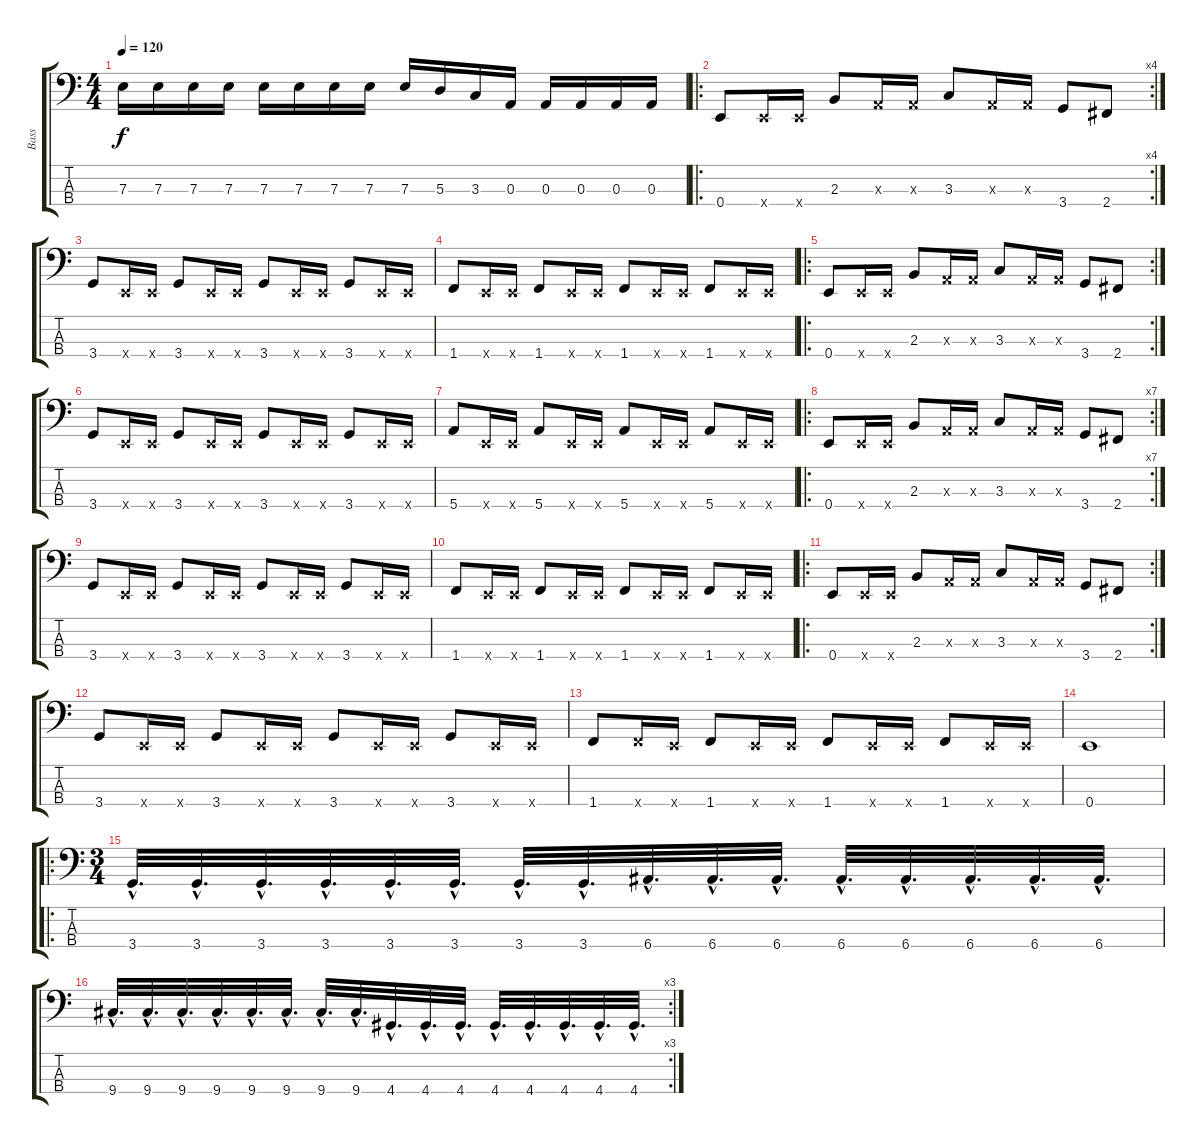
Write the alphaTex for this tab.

\track ("Bass" "Bass") {instrument overdrivenguitar}
\staff {score tabs}
\tuning (G2 D2 A1 E1) {hide}
\ts (4 4)
\tempo 120
\clef f4
\ks c
7.3.16{dy f} 7.3.16 7.3.16 7.3.16 7.3.16 7.3.16 7.3.16 7.3.16 7.3.16 5.3.16 3.3.16 0.3.16 0.3.16 0.3.16 0.3.16 0.3.16 |
\ro
\rc 4
0.4.8 0.4{x}.16 0.4{x}.16 2.3.8 0.3{x}.16 0.3{x}.16 3.3.8 0.3{x}.16 0.3{x}.16 3.4.8 2.4.8 |
3.4.8 0.4{x}.16 0.4{x}.16 3.4.8 0.4{x}.16 0.4{x}.16 3.4.8 0.4{x}.16 0.4{x}.16 3.4.8 0.4{x}.16 0.4{x}.16 |
1.4.8 0.4{x}.16 0.4{x}.16 1.4.8 0.4{x}.16 0.4{x}.16 1.4.8 0.4{x}.16 0.4{x}.16 1.4.8 0.4{x}.16 0.4{x}.16 |
\ro
\rc 2
0.4.8 0.4{x}.16 0.4{x}.16 2.3.8 0.3{x}.16 0.3{x}.16 3.3.8 0.3{x}.16 0.3{x}.16 3.4.8 2.4.8 |
3.4.8 0.4{x}.16 0.4{x}.16 3.4.8 0.4{x}.16 0.4{x}.16 3.4.8 0.4{x}.16 0.4{x}.16 3.4.8 0.4{x}.16 0.4{x}.16 |
5.4.8 0.4{x}.16 0.4{x}.16 5.4.8 0.4{x}.16 0.4{x}.16 5.4.8 0.4{x}.16 0.4{x}.16 5.4.8 0.4{x}.16 0.4{x}.16 |
\ro
\rc 7
0.4.8 0.4{x}.16 0.4{x}.16 2.3.8 0.3{x}.16 0.3{x}.16 3.3.8 0.3{x}.16 0.3{x}.16 3.4.8 2.4.8 |
3.4.8 0.4{x}.16 0.4{x}.16 3.4.8 0.4{x}.16 0.4{x}.16 3.4.8 0.4{x}.16 0.4{x}.16 3.4.8 0.4{x}.16 0.4{x}.16 |
1.4.8 0.4{x}.16 0.4{x}.16 1.4.8 0.4{x}.16 0.4{x}.16 1.4.8 0.4{x}.16 0.4{x}.16 1.4.8 0.4{x}.16 0.4{x}.16 |
\ro
\rc 2
0.4.8 0.4{x}.16 0.4{x}.16 2.3.8 0.3{x}.16 0.3{x}.16 3.3.8 0.3{x}.16 0.3{x}.16 3.4.8 2.4.8 |
3.4.8 0.4{x}.16 0.4{x}.16 3.4.8 0.4{x}.16 0.4{x}.16 3.4.8 0.4{x}.16 0.4{x}.16 3.4.8 0.4{x}.16 0.4{x}.16 |
1.4.8 1.4{x}.16 0.4{x}.16 1.4.8 0.4{x}.16 0.4{x}.16 1.4.8 0.4{x}.16 0.4{x}.16 1.4.8 0.4{x}.16 0.4{x}.16 |
0.4.1 |
\ro
\ts (3 4)
3.4{hac}.32{d} 3.4{hac}.32{d} 3.4{hac}.32{d} 3.4{hac}.32{d} 3.4{hac}.32{d} 3.4{hac}.32{d} 3.4{hac}.32{d} 3.4{hac}.32{d} 6.4{hac}.32{d} 6.4{hac}.32{d} 6.4{hac}.32{d} 6.4{hac}.32{d} 6.4{hac}.32{d} 6.4{hac}.32{d} 6.4{hac}.32{d} 6.4{hac}.32{d} |
\rc 3
9.4{hac}.32{d} 9.4{hac}.32{d} 9.4{hac}.32{d} 9.4{hac}.32{d} 9.4{hac}.32{d} 9.4{hac}.32{d} 9.4{hac}.32{d} 9.4{hac}.32{d} 4.4{hac}.32{d} 4.4{hac}.32{d} 4.4{hac}.32{d} 4.4{hac}.32{d} 4.4{hac}.32{d} 4.4{hac}.32{d} 4.4{hac}.32{d} 4.4{hac}.32{d}
